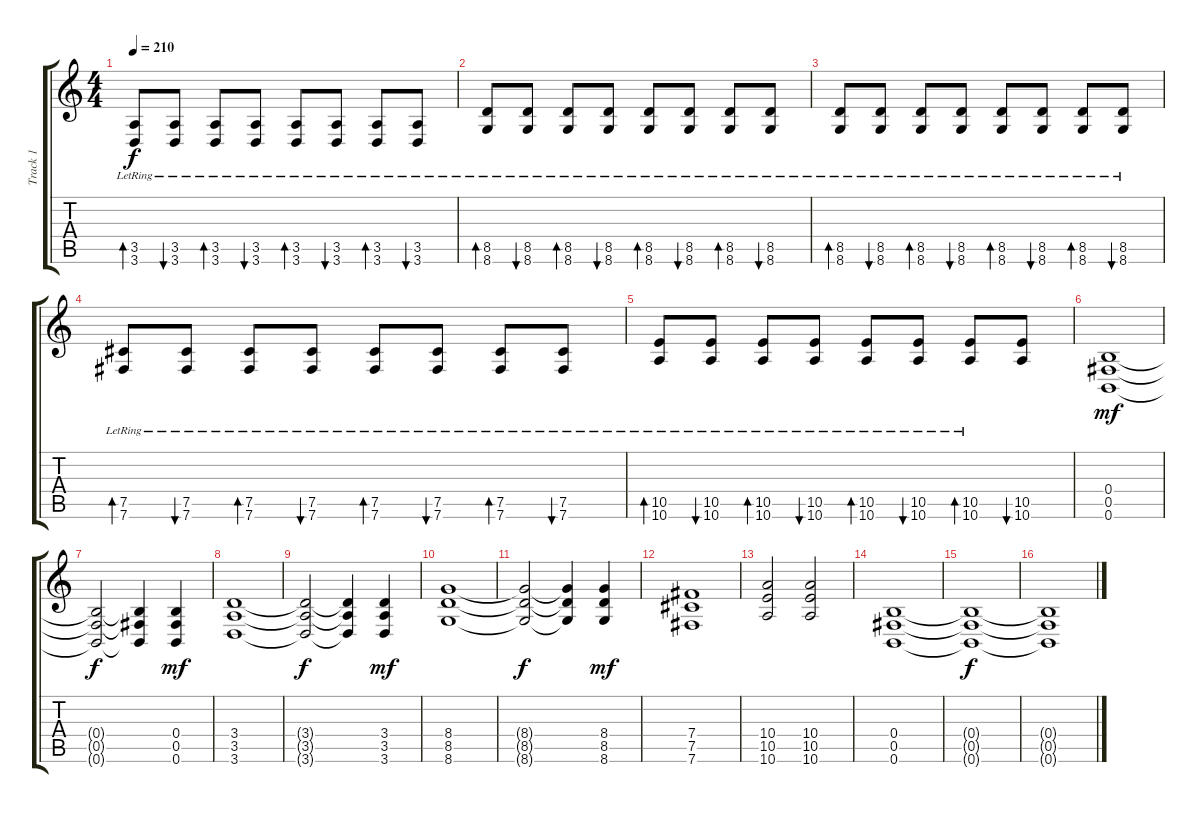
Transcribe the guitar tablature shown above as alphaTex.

\track ("Track 1" "Track 1") {instrument overdrivenguitar}
\staff {score tabs}
\tuning (Db4 Ab3 E3 B2 Gb2 B1) {hide}
\ts (4 4)
\tempo 210
\clef g2
\ks c
(3.5{lr} 3.6{lr}).8{bd 60 dy f} (3.5{lr} 3.6{lr}).8{bu 60} (3.5{lr} 3.6{lr}).8{bd 60} (3.5{lr} 3.6{lr}).8{bu 60} (3.5{lr} 3.6{lr}).8{bd 60} (3.5{lr} 3.6{lr}).8{bu 60} (3.5{lr} 3.6{lr}).8{bd 60} (3.5{lr} 3.6{lr}).8{bu 60} |
(8.5{lr} 8.6{lr}).8{bd 60} (8.5{lr} 8.6{lr}).8{bu 60} (8.5{lr} 8.6{lr}).8{bd 60} (8.5{lr} 8.6{lr}).8{bu 60} (8.5{lr} 8.6{lr}).8{bd 60} (8.5{lr} 8.6{lr}).8{bu 60} (8.5{lr} 8.6{lr}).8{bd 60} (8.5{lr} 8.6{lr}).8{bu 60} |
(8.5{lr} 8.6{lr}).8{bd 60} (8.5{lr} 8.6{lr}).8{bu 60} (8.5{lr} 8.6{lr}).8{bd 60} (8.5{lr} 8.6{lr}).8{bu 60} (8.5{lr} 8.6{lr}).8{bd 60} (8.5{lr} 8.6{lr}).8{bu 60} (8.5{lr} 8.6{lr}).8{bd 60} (8.5{lr} 8.6{lr}).8{bu 60} |
(7.5{lr} 7.6{lr}).8{bd 60} (7.5{lr} 7.6{lr}).8{bu 60} (7.5{lr} 7.6{lr}).8{bd 60} (7.5{lr} 7.6{lr}).8{bu 60} (7.5{lr} 7.6{lr}).8{bd 60} (7.5{lr} 7.6{lr}).8{bu 60} (7.5{lr} 7.6{lr}).8{bd 60} (7.5{lr} 7.6{lr}).8{bu 60} |
(10.5{lr} 10.6{lr}).8{bd 60} (10.5{lr} 10.6{lr}).8{bu 60} (10.5{lr} 10.6{lr}).8{bd 60} (10.5{lr} 10.6{lr}).8{bu 60} (10.5{lr} 10.6{lr}).8{bd 60} (10.5{lr} 10.6{lr}).8{bu 60} (10.5{lr} 10.6{lr}).8{bd 60} (10.5 10.6).8{bu 60} |
(0.4 0.5 0.6).1{dy mf} |
(0.4{t} 0.5{t} 0.6{t}).2{dy f} (0.4{t} 0.5{t} 0.6{t}).4 (0.4 0.5 0.6).4{dy mf} |
(3.4 3.5 3.6).1 |
(3.4{t} 3.5{t} 3.6{t}).2{dy f} (3.4{t} 3.5{t} 3.6{t}).4 (3.4 3.5 3.6).4{dy mf} |
(8.4 8.5 8.6).1 |
(8.4{t} 8.5{t} 8.6{t}).2{dy f} (8.4{t} 8.5{t} 8.6{t}).4 (8.4 8.5 8.6).4{dy mf} |
(7.4 7.5 7.6).1 |
(10.4 10.5 10.6).2 (10.4 10.5 10.6).2 |
(0.4 0.5 0.6).1 |
(0.4{t} 0.5{t} 0.6{t}).1{dy f} |
(0.4{t} 0.5{t} 0.6{t}).1
